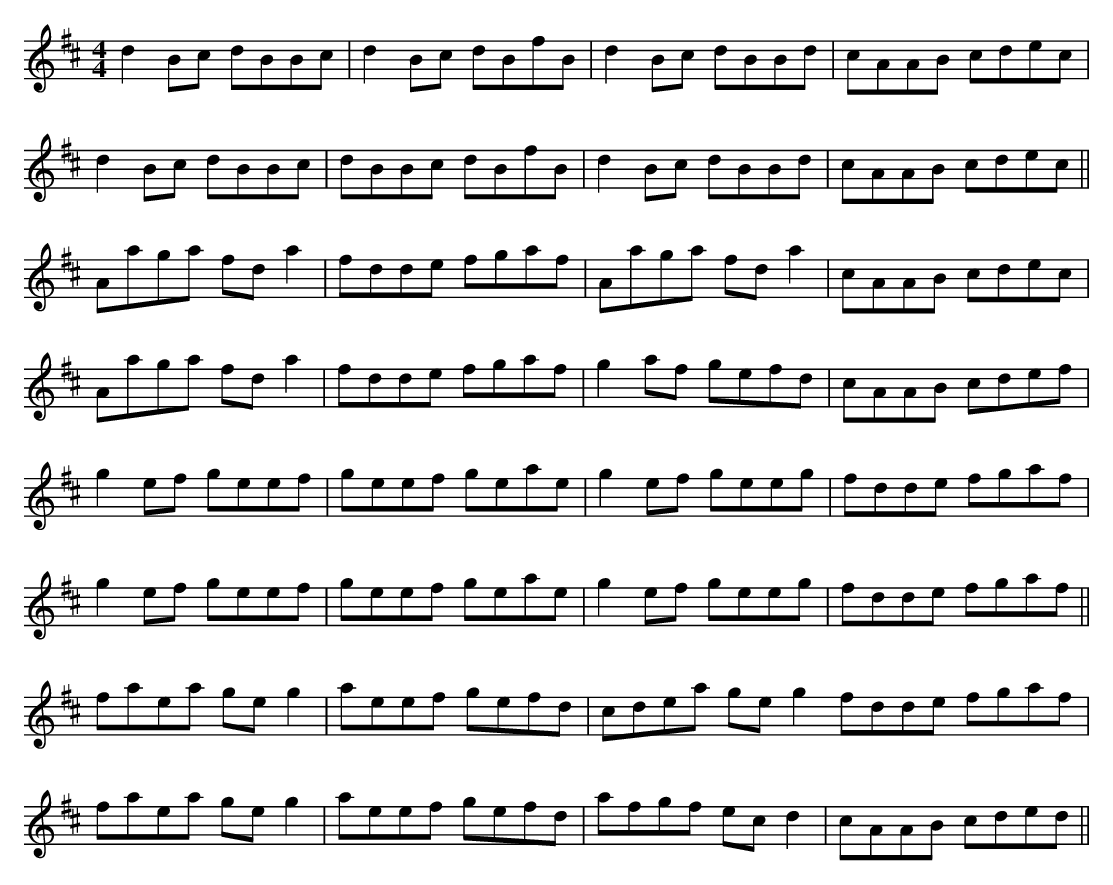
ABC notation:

X:1
M:4/4
K:Bmin
d2Bc dBBc|d2 Bc dBfB|d2Bc dBBd|cAAB cdec|
d2Bc dBBc|dBBc dBfB|d2Bc dBBd|cAAB cdec||
Aaga fd a2|fdde fgaf|Aaga fd a2|cAAB cdec|
Aaga fd a2|fdde fgaf|g2 af gefd|cAAB cdef|
g2ef geef|geef geae|g2ef geeg|fdde fgaf|
g2ef geef|geef geae|g2ef geeg|fdde fgaf||
faea ge g2|aeef gefd|cdea ge g2 fdde fgaf|
faea ge g2|aeef gefd|afgf ec d2|cAAB cded||
